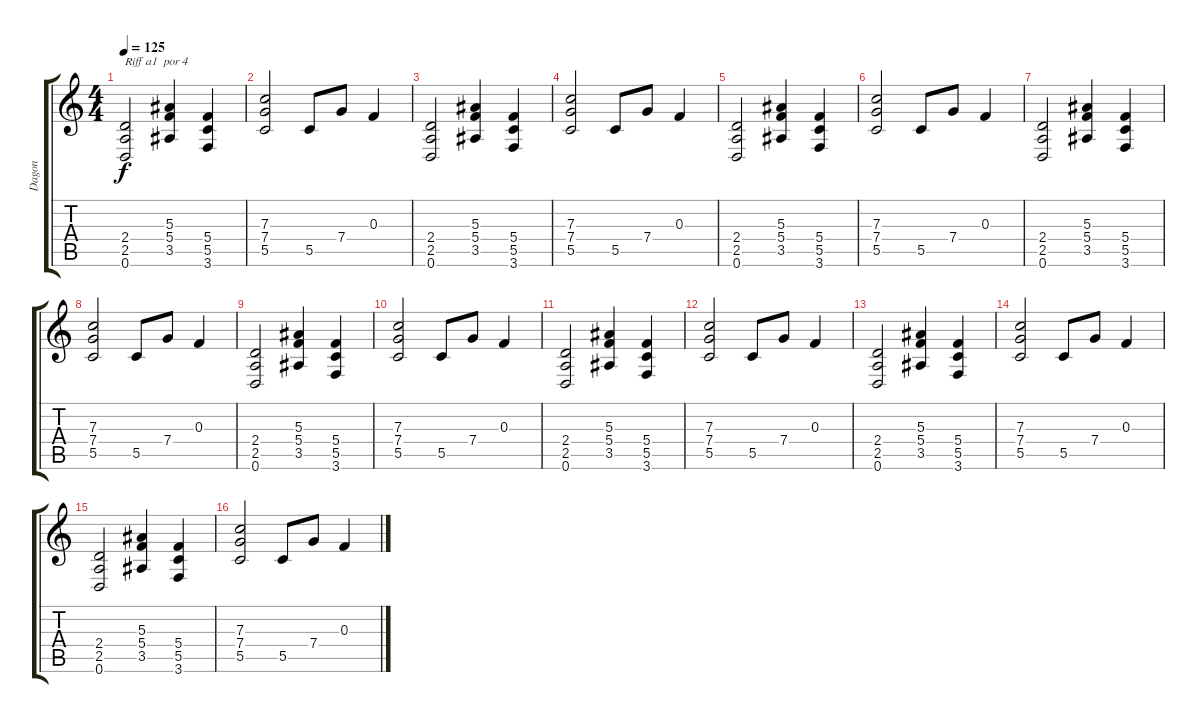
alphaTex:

\track ("Dagon" "Dagon") {instrument distortionguitar}
\staff {score tabs}
\tuning (D4 A3 F3 C3 G2 D2) {hide}
\ts (4 4)
\tempo 125
\clef g2
\ks c
(2.4 2.5 0.6).2{txt "Riff a1  por 4" dy f} (5.3 5.4 3.5).4 (5.4 5.5 3.6).4 |
(7.3 7.4 5.5).2 5.5.8 7.4.8 0.3.4 |
(2.4 2.5 0.6).2 (5.3 5.4 3.5).4 (5.4 5.5 3.6).4 |
(7.3 7.4 5.5).2 5.5.8 7.4.8 0.3.4 |
(2.4 2.5 0.6).2 (5.3 5.4 3.5).4 (5.4 5.5 3.6).4 |
(7.3 7.4 5.5).2 5.5.8 7.4.8 0.3.4 |
(2.4 2.5 0.6).2 (5.3 5.4 3.5).4 (5.4 5.5 3.6).4 |
(7.3 7.4 5.5).2 5.5.8 7.4.8 0.3.4 |
(2.4 2.5 0.6).2 (5.3 5.4 3.5).4 (5.4 5.5 3.6).4 |
(7.3 7.4 5.5).2 5.5.8 7.4.8 0.3.4 |
(2.4 2.5 0.6).2 (5.3 5.4 3.5).4 (5.4 5.5 3.6).4 |
(7.3 7.4 5.5).2 5.5.8 7.4.8 0.3.4 |
(2.4 2.5 0.6).2 (5.3 5.4 3.5).4 (5.4 5.5 3.6).4 |
(7.3 7.4 5.5).2 5.5.8 7.4.8 0.3.4 |
(2.4 2.5 0.6).2 (5.3 5.4 3.5).4 (5.4 5.5 3.6).4 |
(7.3 7.4 5.5).2 5.5.8 7.4.8 0.3.4
